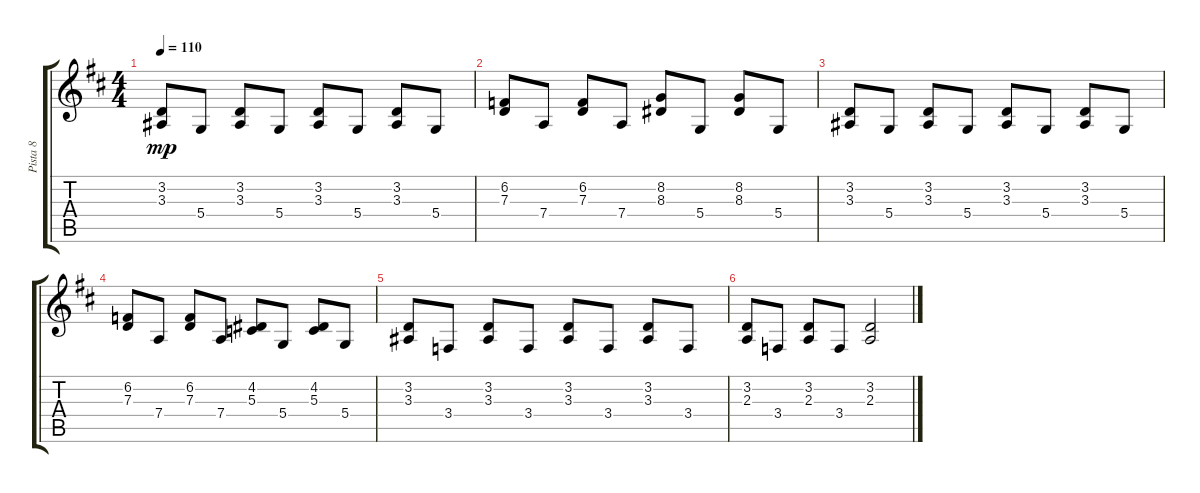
\track ("Pista 8" "Pista 8") {instrument acousticgrandpiano}
\staff {score tabs}
\tuning (E4 B3 G3 D3 A2 E2) {hide}
\ts (4 4)
\tempo 110
\clef g2
\ks bminor
(3.2 3.3).8{dy mp} 5.4.8 (3.2 3.3).8 5.4.8 (3.2 3.3).8 5.4.8 (3.2 3.3).8 5.4.8 |
(6.2 7.3).8 7.4.8 (6.2 7.3).8 7.4.8 (8.2 8.3).8 5.4.8 (8.2 8.3).8 5.4.8 |
(3.2 3.3).8 5.4.8 (3.2 3.3).8 5.4.8 (3.2 3.3).8 5.4.8 (3.2 3.3).8 5.4.8 |
(6.2 7.3).8 7.4.8 (6.2 7.3).8 7.4.8 (4.2 5.3).8 5.4.8 (4.2 5.3).8 5.4.8 |
(3.2 3.3).8 3.4.8 (3.2 3.3).8 3.4.8 (3.2 3.3).8 3.4.8 (3.2 3.3).8 3.4.8 |
(3.2 2.3).8 3.4.8 (3.2 2.3).8 3.4.8 (3.2 2.3).2
